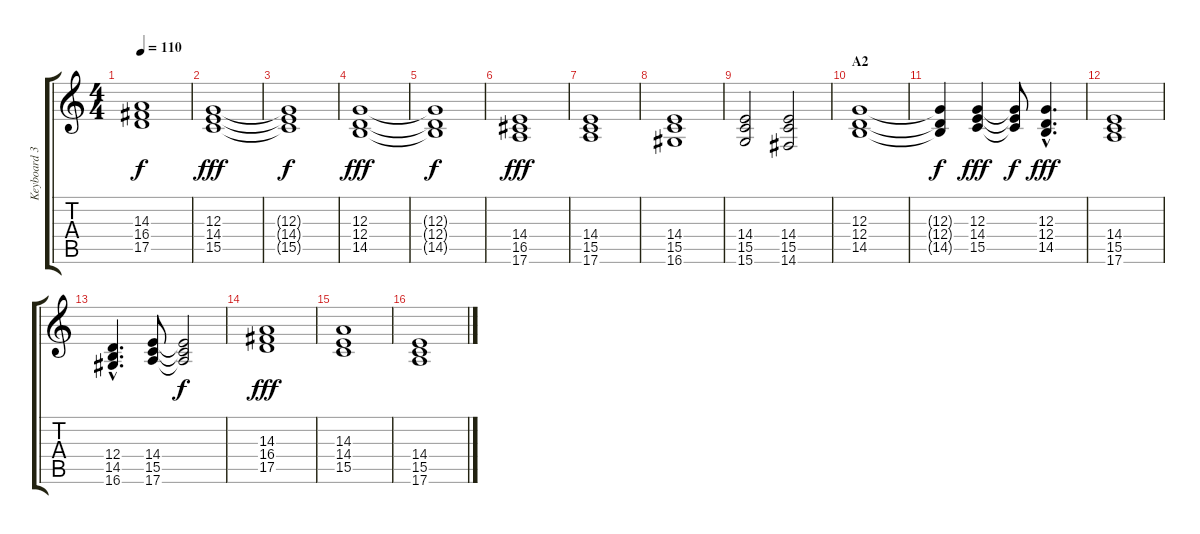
\track ("Keyboard 3" "Keyboard 3") {instrument synthstrings1}
\staff {score tabs}
\tuning (E4 B3 G3 D3 A2 E2) {hide}
\ts (4 4)
\tempo 110
\clef g2
\ks c
(14.3{t} 16.4{t} 17.5{t}).1{dy f} |
(12.3 14.4 15.5).1{dy fff} |
(12.3{t} 14.4{t} 15.5{t}).1{dy f} |
(12.3 12.4 14.5).1{dy fff} |
(12.3{t} 12.4{t} 14.5{t}).1{dy f} |
(14.4 16.5 17.6).1{dy fff} |
(14.4 15.5 17.6).1 |
(14.4 15.5 16.6).1 |
(14.4 15.5 15.6).2 (14.4 15.5 14.6).2 |
\section ("" "A2")
(12.3 12.4 14.5).1 |
(12.3{t} 12.4{t} 14.5{t}).4{dy f} (12.3 14.4 15.5).4{dy fff} (12.3{t} 14.4{t} 15.5{t}).8{dy f} (12.3{hac} 12.4{hac} 14.5{hac}).4{d dy fff} |
(14.4 15.5 17.6).1 |
(12.4{hac} 14.5{hac} 16.6{hac}).4{d} (14.4 15.5 17.6).8 (14.4{t} 15.5{t} 17.6{t}).2{dy f} |
(14.3 16.4 17.5).1{dy fff} |
(14.3 14.4 15.5).1 |
(14.4 15.5 17.6).1
